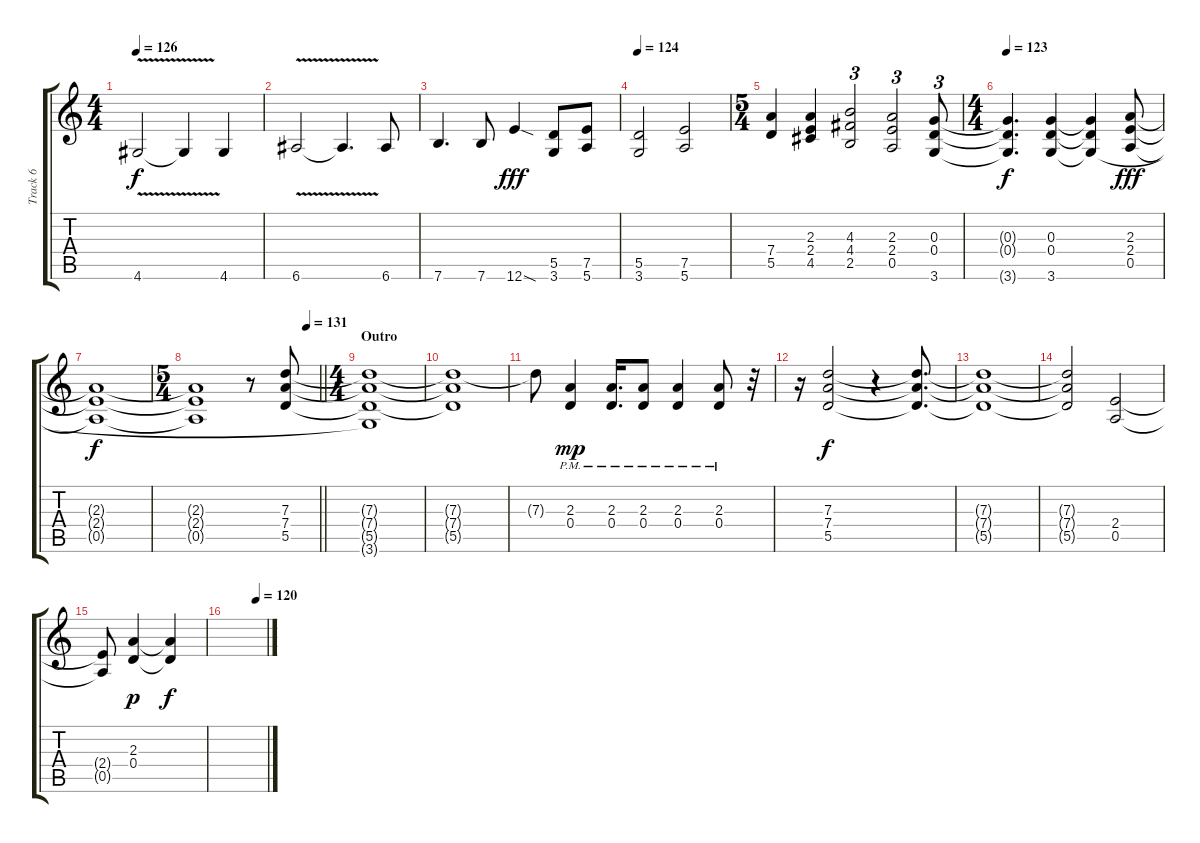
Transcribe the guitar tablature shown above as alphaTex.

\track ("Track 6" "Track 6") {instrument distortionguitar}
\staff {score tabs}
\tuning (E4 B3 G3 D3 A2 E2) {hide}
\ts (4 4)
\tempo 126
\clef g2
\ks c
4.6{v}.2{dy f} 4.6{t}.4 4.6.4 |
6.6{v}.2 6.6{t}.4{d} 6.6.8 |
7.6.4{d} 7.6.8 12.6{sod}.4{dy fff} (5.5 3.6).8{volume 1} (7.5 5.6).8 |
\tempo 124
(5.5 3.6).2 (7.5 5.6).2 |
\ts (5 4)
(7.4 5.5).4 (2.3 2.4 4.5).4 (4.3 4.4 2.5).2{tu (3 2)} (2.3 2.4 0.5).2{tu (3 2)} (0.3 0.4 3.6).8{tu (3 2)} |
\ts (4 4)
\tempo 123
(0.3{t} 0.4{t} 3.6{t}).4{d dy f} (0.3 0.4 3.6).4 (0.3{t} 0.4{t} 3.6{t}).4 (2.3 2.4 0.5).8{dy fff} |
(2.3{t} 2.4{t} 0.5{t}).1{dy f} |
\ts (5 4)
\tempo (131 0.9)
\barLineRight lightlight
(2.3{t} 2.4{t} 0.5{t}).1 r.8{volume 1 balance 8} (7.3 7.4 5.5).8 |
\ts (4 4)
\section ("" "Outro")
(7.3{t} 7.4{t} 5.5{t} 3.6{t}).1 |
(7.3{t} 7.4{t} 5.5{t}).1 |
7.3{t}.8 (2.3{pm} 0.4{pm}).4{dy mp} (2.3{pm} 0.4{pm}).16{d} (2.3{pm} 0.4{pm}).8 (2.3{pm} 0.4{pm}).4 (2.3{pm} 0.4{pm}).8 r.32 |
r.16 (7.3 7.4 5.5).2{dy f} r.4 (7.3{t} 7.4{t} 5.5{t}).8{d} |
(7.3{t} 7.4{t} 5.5{t}).1 |
(7.3{t} 7.4{t} 5.5{t}).2 (2.4 0.5).2 |
(2.4{t} 0.5{t}).8 (2.3 0.4).4{dy p} (2.3{t} 0.4{t}).4{dy f} |
\tempo (120 0.75)
